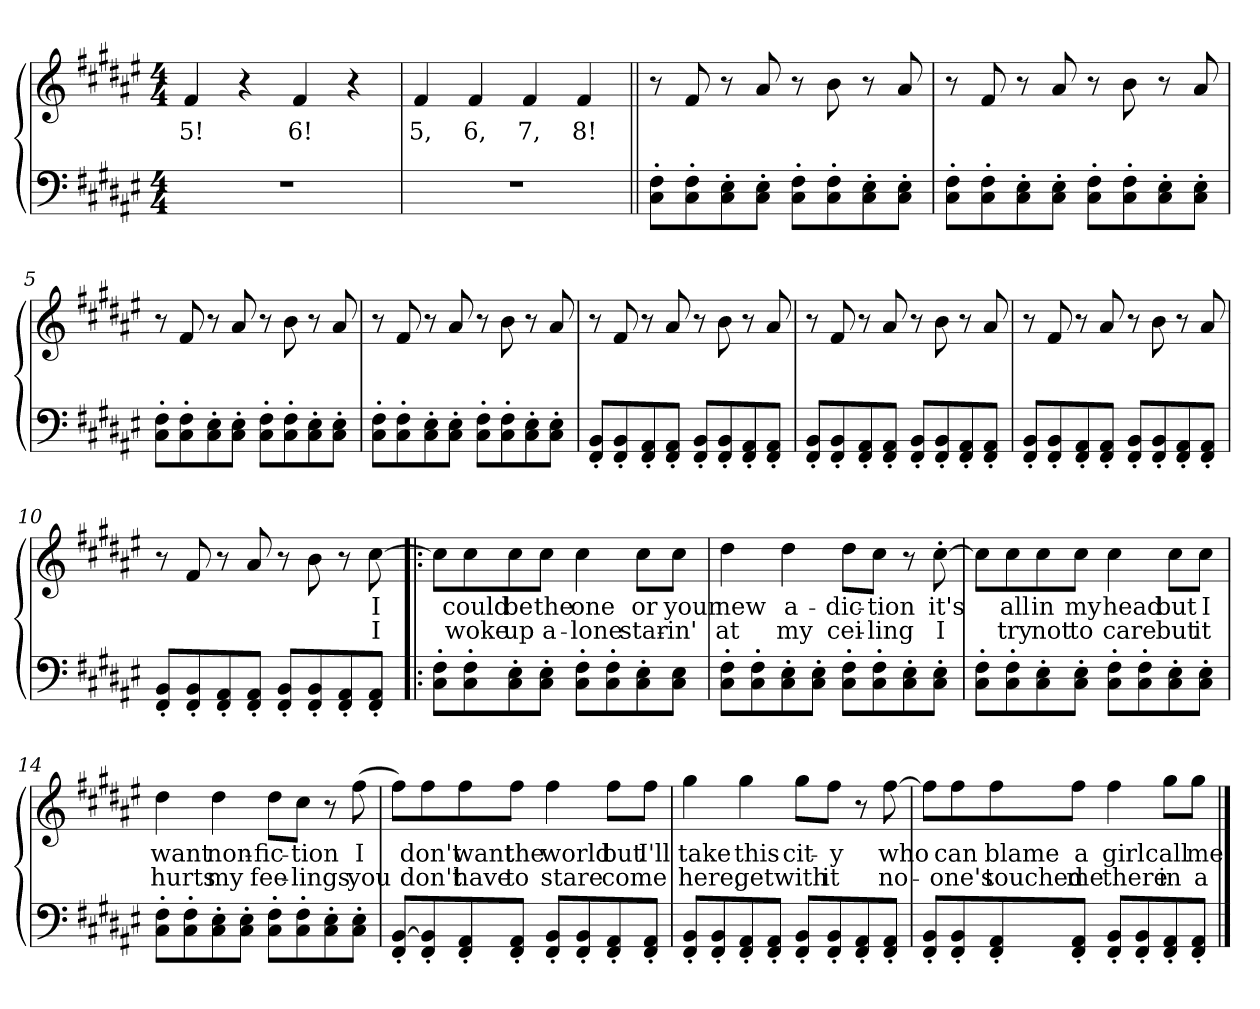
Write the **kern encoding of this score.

**kern	**kern	**text	**text
*part1	*part1	*part1	*part1
*staff2	*staff1	*staff1	*staff1
*clefF4	*clefG2	*	*
*k[f#c#g#d#a#e#]	*k[f#c#g#d#a#e#]	*	*
*M4/4	*M4/4	*	*
=1	=1	=1	=1
1r	4f#/	5!	.
.	4r	.	.
.	4f#/	6!	.
.	4r	.	.
=2	=2	=2	=2
1r	4f#/	5,	.
.	4f#/	6,	.
.	4f#/	7,	.
.	4f#/	8!	.
=3||	=3||	=3||	=3||
8C#'\ 8F#'\L	8r	.	.
8C#'\ 8F#'\	8f#/	.	.
8C#'\ 8E#'\	8r	.	.
8C#'\ 8E#'\J	8a#/	.	.
8C#'\ 8F#'\L	8r	.	.
8C#'\ 8F#'\	8b\	.	.
8C#'\ 8E#'\	8r	.	.
8C#'\ 8E#'\J	8a#/	.	.
=4	=4	=4	=4
8C#'\ 8F#'\L	8r	.	.
8C#'\ 8F#'\	8f#/	.	.
8C#'\ 8E#'\	8r	.	.
8C#'\ 8E#'\J	8a#/	.	.
8C#'\ 8F#'\L	8r	.	.
8C#'\ 8F#'\	8b\	.	.
8C#'\ 8E#'\	8r	.	.
8C#'\ 8E#'\J	8a#/	.	.
!!LO:LB:g=z
=5	=5	=5	=5
8C#'\ 8F#'\L	8r	.	.
8C#'\ 8F#'\	8f#/	.	.
8C#'\ 8E#'\	8r	.	.
8C#'\ 8E#'\J	8a#/	.	.
8C#'\ 8F#'\L	8r	.	.
8C#'\ 8F#'\	8b\	.	.
8C#'\ 8E#'\	8r	.	.
8C#'\ 8E#'\J	8a#/	.	.
=6	=6	=6	=6
8C#'\ 8F#'\L	8r	.	.
8C#'\ 8F#'\	8f#/	.	.
8C#'\ 8E#'\	8r	.	.
8C#'\ 8E#'\J	8a#/	.	.
8C#'\ 8F#'\L	8r	.	.
8C#'\ 8F#'\	8b\	.	.
8C#'\ 8E#'\	8r	.	.
8C#'\ 8E#'\J	8a#/	.	.
=7	=7	=7	=7
8FF#'/ 8BB'/L	8r	.	.
8FF#'/ 8BB'/	8f#/	.	.
8FF#'/ 8AA#'/	8r	.	.
8FF#'/ 8AA#'/J	8a#/	.	.
8FF#'/ 8BB'/L	8r	.	.
8FF#'/ 8BB'/	8b\	.	.
8FF#'/ 8AA#'/	8r	.	.
8FF#'/ 8AA#'/J	8a#/	.	.
=8	=8	=8	=8
8FF#'/ 8BB'/L	8r	.	.
8FF#'/ 8BB'/	8f#/	.	.
8FF#'/ 8AA#'/	8r	.	.
8FF#'/ 8AA#'/J	8a#/	.	.
8FF#'/ 8BB'/L	8r	.	.
8FF#'/ 8BB'/	8b\	.	.
8FF#'/ 8AA#'/	8r	.	.
8FF#'/ 8AA#'/J	8a#/	.	.
!!LO:LB:g=z
=9	=9	=9	=9
8FF#'/ 8BB'/L	8r	.	.
8FF#'/ 8BB'/	8f#/	.	.
8FF#'/ 8AA#'/	8r	.	.
8FF#'/ 8AA#'/J	8a#/	.	.
8FF#'/ 8BB'/L	8r	.	.
8FF#'/ 8BB'/	8b\	.	.
8FF#'/ 8AA#'/	8r	.	.
8FF#'/ 8AA#'/J	8a#/	.	.
=10	=10	=10	=10
8FF#'/ 8BB'/L	8r	.	.
8FF#'/ 8BB'/	8f#/	.	.
8FF#'/ 8AA#'/	8r	.	.
8FF#'/ 8AA#'/J	8a#/	.	.
8FF#'/ 8BB'/L	8r	.	.
8FF#'/ 8BB'/	8b\	.	.
8FF#'/ 8AA#'/	8r	.	.
8FF#'/ 8AA#'/J	[8cc#\	I	I
=11!|:	=11!|:	=11!|:	=11!|:
8C#'\ 8F#'\L	8cc#\L]	.	.
8C#'\ 8F#'\	8cc#\	could	woke
8C#'\ 8E#'\	8cc#\	be	up
8C#'\ 8E#'\J	8cc#\J	the	a-
8C#'\ 8F#'\L	4cc#\	one	-lone
8C#'\ 8F#'\	.	.	.
8C#'\ 8E#'\	8cc#\L	or	star-
8C#\ 8E#\J	8cc#\J	your	-in'
!!LO:LB:g=z
=12	=12	=12	=12
8C#'\ 8F#'\L	4dd#\	new	at
8C#'\ 8F#'\	.	.	.
8C#'\ 8E#'\	4dd#\	a-	my
8C#'\ 8E#'\J	.	.	.
8C#'\ 8F#'\L	8dd#\L	-dic-	cei-
8C#'\ 8F#'\	8cc#\J	-tion	-ling
8C#'\ 8E#'\	8r	.	.
8C#'\ 8E#'\J	[8cc#'\	it's	I
=13	=13	=13	=13
8C#'\ 8F#'\L	8cc#\L]	.	.
8C#'\ 8F#'\	8cc#\	all	try
8C#'\ 8E#'\	8cc#\	in	not
8C#'\ 8E#'\J	8cc#\J	my	to
8C#'\ 8F#'\L	4cc#\	head	care
8C#'\ 8F#'\	.	.	.
8C#'\ 8E#'\	8cc#\L	but	but
8C#'\ 8E#'\J	8cc#\J	I	it
=14	=14	=14	=14
8C#'\ 8F#'\L	4dd#\	want	hurts
8C#'\ 8F#'\	.	.	.
8C#'\ 8E#'\	4dd#\	non-	my
8C#'\ 8E#'\J	.	.	.
8C#'\ 8F#'\L	8dd#\L	-fic-	fee-
8C#'\ 8F#'\	8cc#\J	-tion	-lings
8C#'\ 8E#'\	8r	.	.
8C#'\ 8E#'\J	(>8ff#\	I	you
!!LO:LB:g=z
=15	=15	=15	=15
8FF#'/ [8BB'/L	8ff#\L)	.	.
8FF#'/ 8BB]'/	8ff#\	don't	don't
8FF#'/ 8AA#'/	8ff#\	want	have
8FF#'/ 8AA#'/J	8ff#\J	the	to
8FF#'/ 8BB'/L	4ff#\	world	stare
8FF#'/ 8BB'/	.	.	.
8FF#'/ 8AA#'/	8ff#\L	but	come
8FF#'/ 8AA#'/J	8ff#\J	I'll	.
=16	=16	=16	=16
8FF#'/ 8BB'/L	4gg#\	take	here,
8FF#'/ 8BB'/	.	.	.
8FF#'/ 8AA#'/	4gg#\	this	get
8FF#'/ 8AA#'/J	.	.	.
8FF#'/ 8BB'/L	8gg#\L	cit-	with
8FF#'/ 8BB'/	8ff#\J	-y	it
8FF#'/ 8AA#'/	8r	.	.
8FF#'/ 8AA#'/J	[8ff#\	who	no-
=17	=17	=17	=17
8FF#'/ 8BB'/L	8ff#\L]	.	.
8FF#'/ 8BB'/	8ff#\	can	-one's
8FF#'/ 8AA#'/	8ff#\	blame	touched
8FF#'/ 8AA#'/J	8ff#\J	a	me
8FF#'/ 8BB'/L	4ff#\	girl	there
8FF#'/ 8BB'/	.	.	.
8FF#'/ 8AA#'/	8gg#\L	call	in
8FF#'/ 8AA#'/J	8gg#\J	me	a
==	==	==	==
*-	*-	*-	*-
